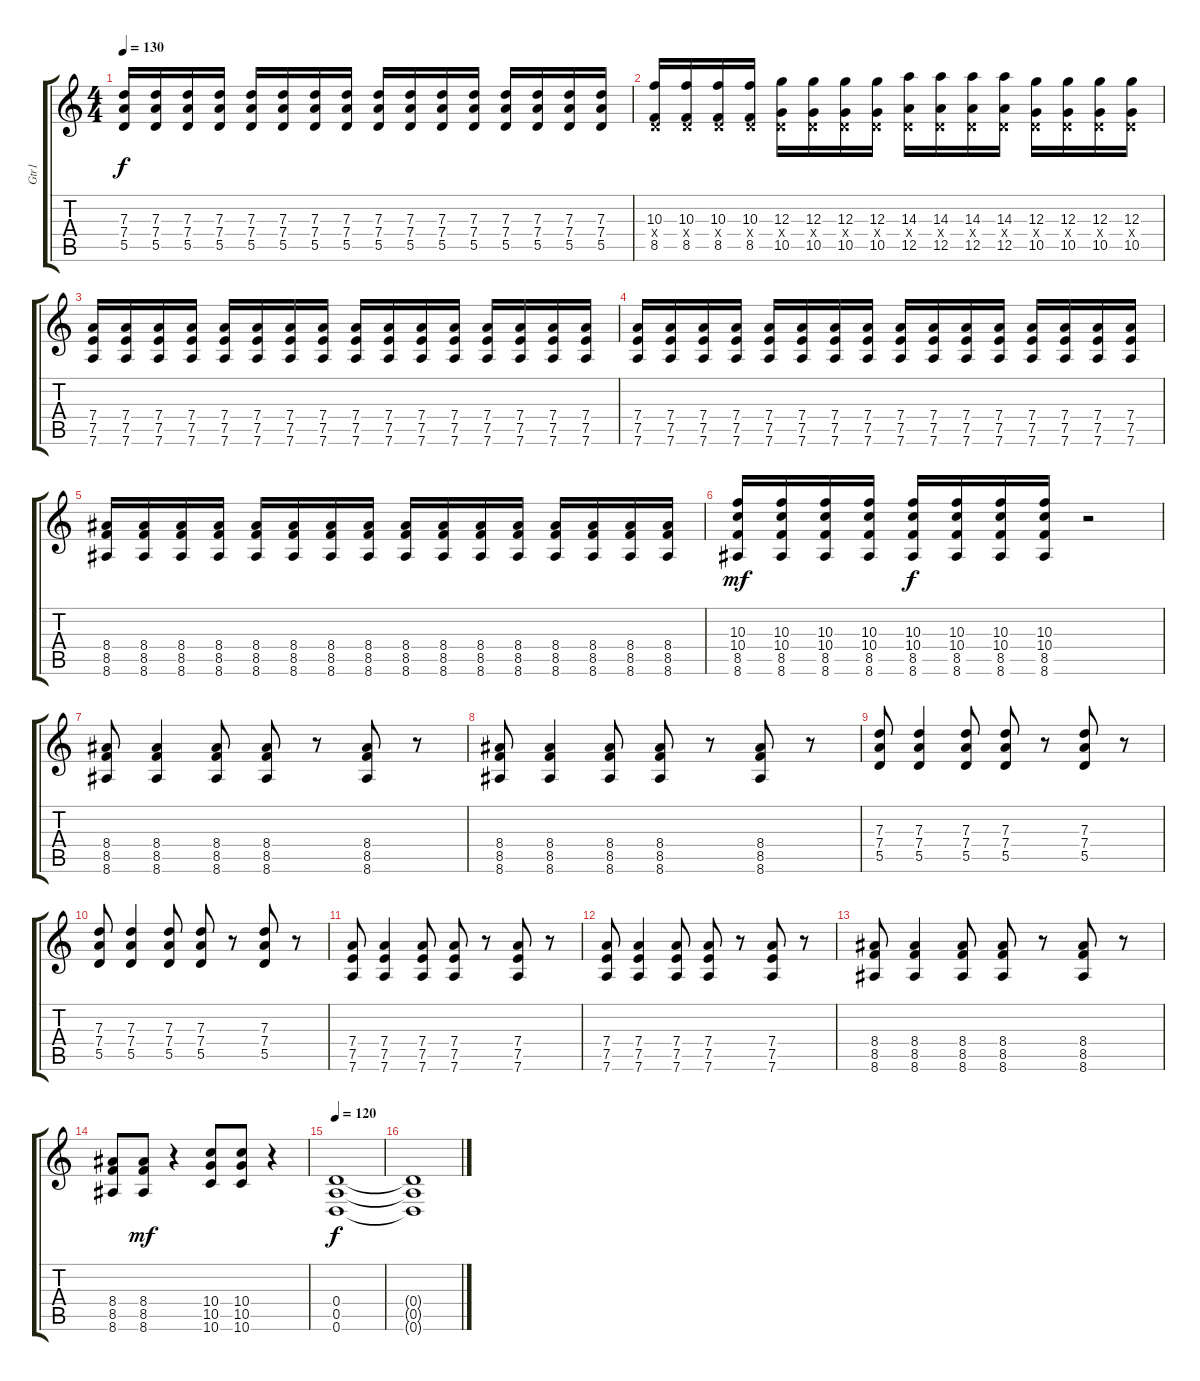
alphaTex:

\track ("Gtr1" "Gtr1") {instrument distortionguitar}
\staff {score tabs}
\tuning (E4 B3 G3 D3 A2 D2) {hide}
\ts (4 4)
\tempo 130
\clef g2
\ks c
(7.3 7.4 5.5).16{dy f} (7.3 7.4 5.5).16 (7.3 7.4 5.5).16 (7.3 7.4 5.5).16 (7.3 7.4 5.5).16 (7.3 7.4 5.5).16 (7.3 7.4 5.5).16 (7.3 7.4 5.5).16 (7.3 7.4 5.5).16 (7.3 7.4 5.5).16 (7.3 7.4 5.5).16 (7.3 7.4 5.5).16 (7.3 7.4 5.5).16 (7.3 7.4 5.5).16 (7.3 7.4 5.5).16 (7.3 7.4 5.5).16 |
(10.3 0.4{x} 8.5).16 (10.3 0.4{x} 8.5).16 (10.3 0.4{x} 8.5).16 (10.3 0.4{x} 8.5).16 (12.3 0.4{x} 10.5).16 (12.3 0.4{x} 10.5).16 (12.3 0.4{x} 10.5).16 (12.3 0.4{x} 10.5).16 (14.3 0.4{x} 12.5).16 (14.3 0.4{x} 12.5).16 (14.3 0.4{x} 12.5).16 (14.3 0.4{x} 12.5).16 (12.3 0.4{x} 10.5).16 (12.3 0.4{x} 10.5).16 (12.3 0.4{x} 10.5).16 (12.3 0.4{x} 10.5).16 |
(7.4 7.5 7.6).16 (7.4 7.5 7.6).16 (7.4 7.5 7.6).16 (7.4 7.5 7.6).16 (7.4 7.5 7.6).16 (7.4 7.5 7.6).16 (7.4 7.5 7.6).16 (7.4 7.5 7.6).16 (7.4 7.5 7.6).16 (7.4 7.5 7.6).16 (7.4 7.5 7.6).16 (7.4 7.5 7.6).16 (7.4 7.5 7.6).16 (7.4 7.5 7.6).16 (7.4 7.5 7.6).16 (7.4 7.5 7.6).16 |
(7.4 7.5 7.6).16 (7.4 7.5 7.6).16 (7.4 7.5 7.6).16 (7.4 7.5 7.6).16 (7.4 7.5 7.6).16 (7.4 7.5 7.6).16 (7.4 7.5 7.6).16 (7.4 7.5 7.6).16 (7.4 7.5 7.6).16 (7.4 7.5 7.6).16 (7.4 7.5 7.6).16 (7.4 7.5 7.6).16 (7.4 7.5 7.6).16 (7.4 7.5 7.6).16 (7.4 7.5 7.6).16 (7.4 7.5 7.6).16 |
(8.4 8.5 8.6).16 (8.4 8.5 8.6).16 (8.4 8.5 8.6).16 (8.4 8.5 8.6).16 (8.4 8.5 8.6).16 (8.4 8.5 8.6).16 (8.4 8.5 8.6).16 (8.4 8.5 8.6).16 (8.4 8.5 8.6).16 (8.4 8.5 8.6).16 (8.4 8.5 8.6).16 (8.4 8.5 8.6).16 (8.4 8.5 8.6).16 (8.4 8.5 8.6).16 (8.4 8.5 8.6).16 (8.4 8.5 8.6).16 |
(10.3 10.4 8.5 8.6).16{dy mf} (10.3 10.4 8.5 8.6).16 (10.3 10.4 8.5 8.6).16 (10.3 10.4 8.5 8.6).16 (10.3 10.4 8.5 8.6).16{dy f} (10.3 10.4 8.5 8.6).16 (10.3 10.4 8.5 8.6).16 (10.3 10.4 8.5 8.6).16 r.2 |
(8.4 8.5 8.6).8 (8.4 8.5 8.6).4 (8.4 8.5 8.6).8 (8.4 8.5 8.6).8 r.8 (8.4 8.5 8.6).8 r.8 |
(8.4 8.5 8.6).8 (8.4 8.5 8.6).4 (8.4 8.5 8.6).8 (8.4 8.5 8.6).8 r.8 (8.4 8.5 8.6).8 r.8 |
(7.3 7.4 5.5).8 (7.3 7.4 5.5).4 (7.3 7.4 5.5).8 (7.3 7.4 5.5).8 r.8 (7.3 7.4 5.5).8 r.8 |
(7.3 7.4 5.5).8 (7.3 7.4 5.5).4 (7.3 7.4 5.5).8 (7.3 7.4 5.5).8 r.8 (7.3 7.4 5.5).8 r.8 |
(7.4 7.5 7.6).8 (7.4 7.5 7.6).4 (7.4 7.5 7.6).8 (7.4 7.5 7.6).8 r.8 (7.4 7.5 7.6).8 r.8 |
(7.4 7.5 7.6).8 (7.4 7.5 7.6).4 (7.4 7.5 7.6).8 (7.4 7.5 7.6).8 r.8 (7.4 7.5 7.6).8 r.8 |
(8.4 8.5 8.6).8 (8.4 8.5 8.6).4 (8.4 8.5 8.6).8 (8.4 8.5 8.6).8 r.8 (8.4 8.5 8.6).8 r.8 |
(8.4 8.5 8.6).8 (8.4 8.5 8.6).8{dy mf} r.4 (10.4 10.5 10.6).8 (10.4 10.5 10.6).8 r.4 |
\tempo 120
(0.4 0.5 0.6).1{dy f volume 7} |
(0.4{t} 0.5{t} 0.6{t}).1
